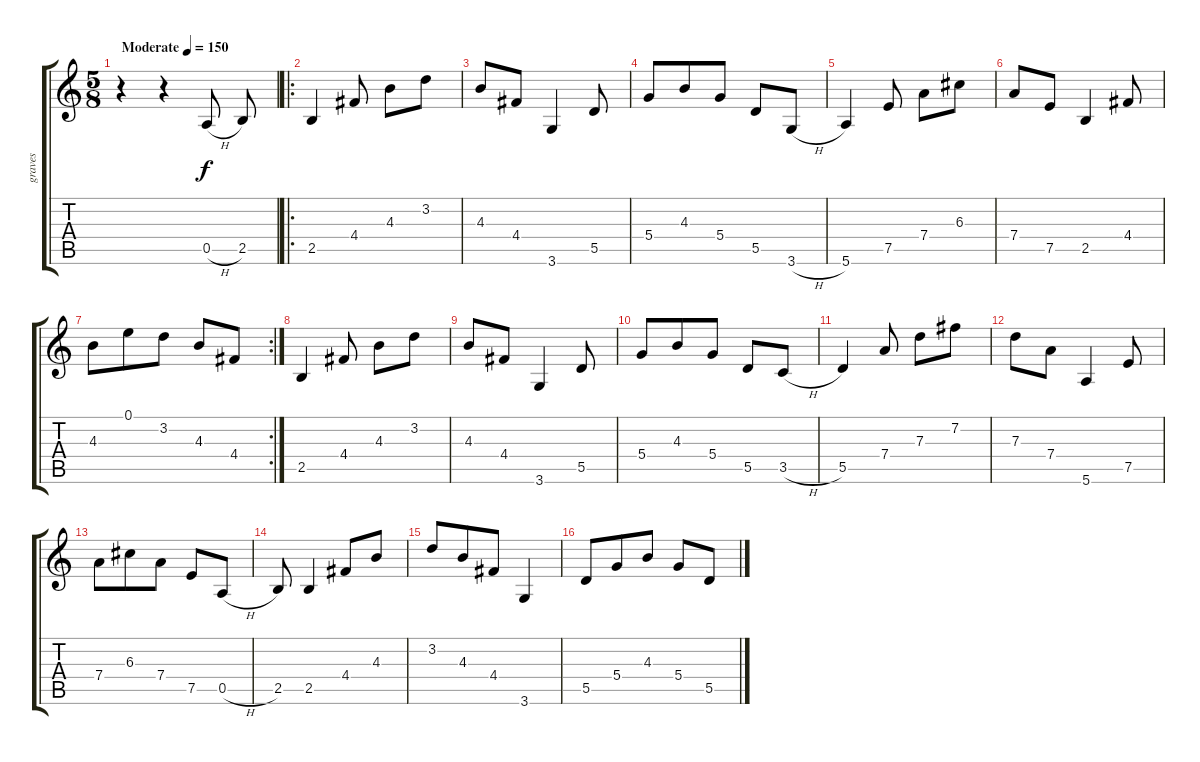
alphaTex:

\track ("graves" "graves") {instrument acousticguitarnylon}
\staff {score tabs}
\tuning (E4 B3 G3 D3 A2 E2) {hide}
\ts (5 8)
\tempo (150 "Moderate")
\clef g2
\ks c
r.4{dy f instrument acousticguitarnylon} r.4 0.5{h}.8 2.5.8 |
\ro
2.5.4 4.4.8 4.3.8 3.2.8 |
4.3.8 4.4.8 3.6.4 5.5.8 |
5.4.8 4.3.8 5.4.8 5.5.8 3.6{h}.8 |
5.6.4 7.5.8 7.4.8 6.3.8 |
7.4.8 7.5.8 2.5.4 4.4.8 |
\rc 2
4.3.8 0.1.8 3.2.8 4.3.8 4.4.8 |
2.5.4 4.4.8 4.3.8 3.2.8 |
4.3.8 4.4.8 3.6.4 5.5.8 |
5.4.8 4.3.8 5.4.8 5.5.8 3.5{h}.8 |
5.5.4 7.4.8 7.3.8 7.2.8 |
7.3.8 7.4.8 5.6.4 7.5.8 |
7.4.8 6.3.8 7.4.8 7.5.8 0.5{h}.8 |
2.5.8 2.5.4 4.4.8 4.3.8 |
3.2.8 4.3.8 4.4.8 3.6.4 |
5.5.8 5.4.8 4.3.8 5.4.8 5.5.8
